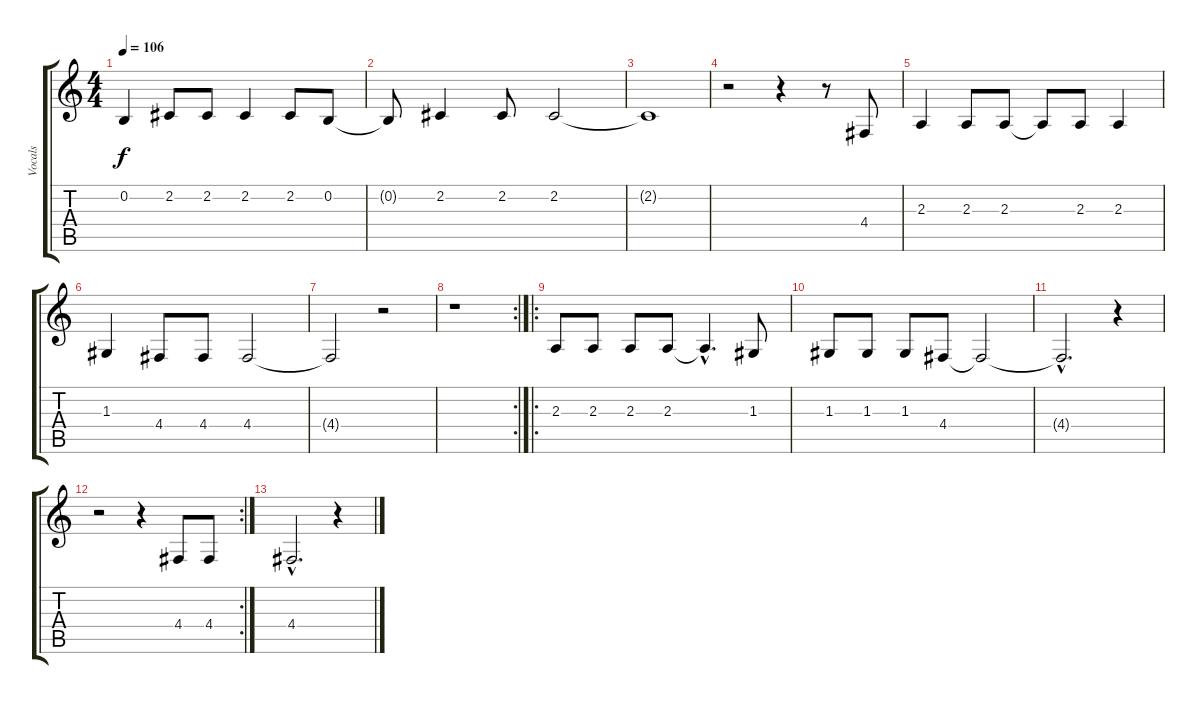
\track ("Vocals" "Vocals") {instrument electricpiano1}
\staff {score tabs}
\tuning (E4 B3 G3 D3 A2 E2) {hide}
\ts (4 4)
\tempo 106
\clef g2
\ks c
0.2.4{dy f} 2.2.8 2.2.8 2.2.4 2.2.8 0.2.8 |
0.2{t}.8 2.2.4 2.2.8 2.2.2 |
2.2{t}.1 |
r.2 r.4 r.8 4.4.8 |
2.3.4 2.3.8 2.3.8 2.3{t}.8 2.3.8 2.3.4 |
1.3.4 4.4.8 4.4.8 4.4.2 |
4.4{t}.2 r.2 |
\rc 2
r.1 |
\ro
2.3.8 2.3.8 2.3.8 2.3.8 2.3{hac t}.4{d} 1.3.8 |
1.3.8 1.3.8 1.3.8 4.4.8 4.4{t}.2 |
4.4{hac t}.2{d} r.4 |
\rc 2
r.2 r.4 4.4.8 4.4.8 |
4.4{hac}.2{d} r.4
